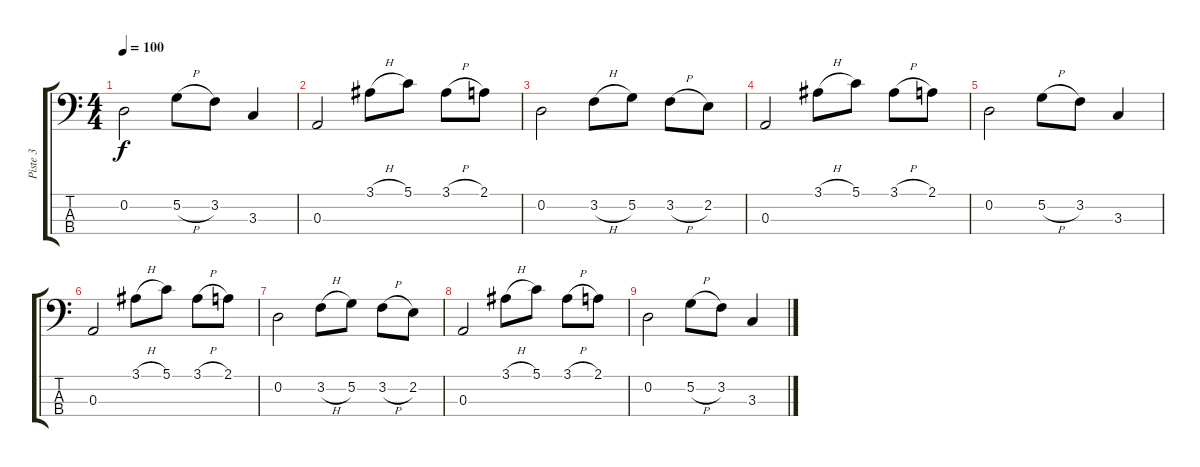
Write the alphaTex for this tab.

\track ("Piste 3" "Piste 3") {instrument electricbasspick}
\staff {score tabs}
\tuning (G2 D2 A1 D1) {hide}
\ts (4 4)
\tempo 100
\clef f4
\ks c
0.2.2{dy f} 5.2{h}.8 3.2.8 3.3.4 |
0.3.2 3.1{h}.8 5.1.8 3.1{h}.8 2.1.8 |
0.2.2 3.2{h}.8 5.2.8 3.2{h}.8 2.2.8 |
0.3.2 3.1{h}.8 5.1.8 3.1{h}.8 2.1.8 |
0.2.2 5.2{h}.8 3.2.8 3.3.4 |
0.3.2 3.1{h}.8 5.1.8 3.1{h}.8 2.1.8 |
0.2.2 3.2{h}.8 5.2.8 3.2{h}.8 2.2.8 |
0.3.2 3.1{h}.8 5.1.8 3.1{h}.8 2.1.8 |
0.2.2 5.2{h}.8 3.2.8 3.3.4
